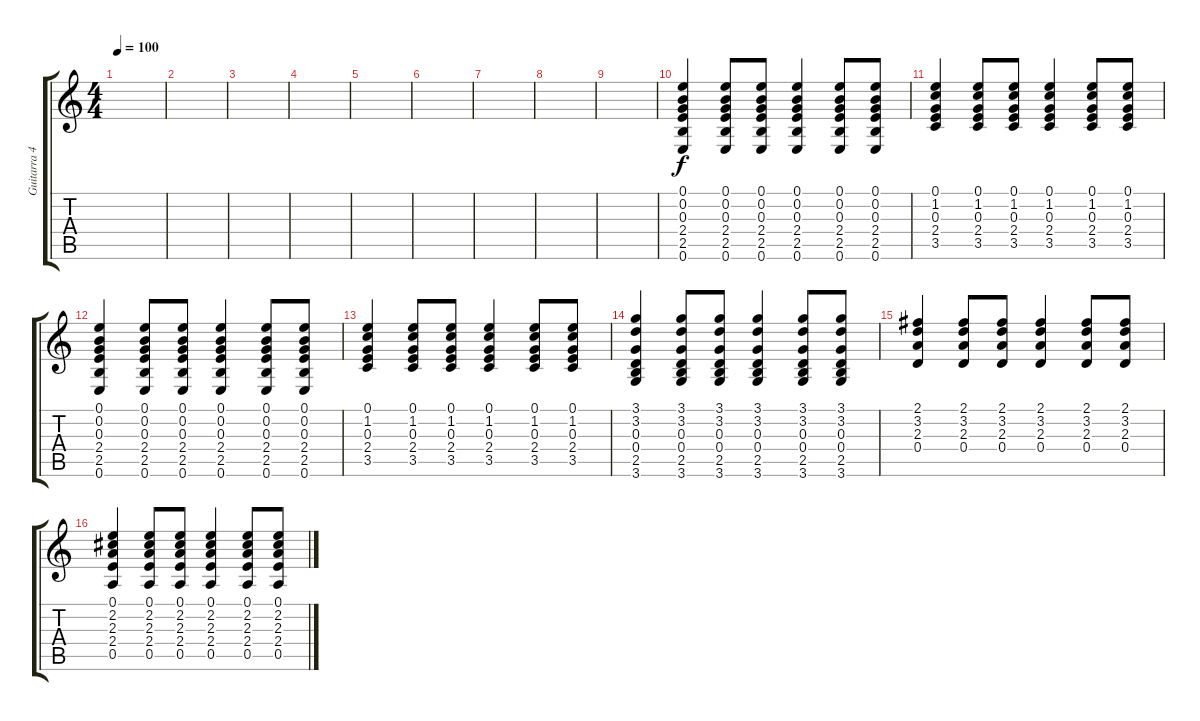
\track ("Guitarra 4" "Guitarra 4") {instrument acousticguitarsteel}
\staff {score tabs}
\tuning (E4 B3 G3 D3 A2 E2) {hide}
\ts (4 4)
\tempo 100
\clef g2
\ks c
|
|
|
|
|
|
|
|
|
(0.1 0.2 0.3 2.4 2.5 0.6).4 (0.1 0.2 0.3 2.4 2.5 0.6).8 (0.1 0.2 0.3 2.4 2.5 0.6).8 (0.1 0.2 0.3 2.4 2.5 0.6).4 (0.1 0.2 0.3 2.4 2.5 0.6).8 (0.1 0.2 0.3 2.4 2.5 0.6).8 |
(0.1 1.2 0.3 2.4 3.5).4 (0.1 1.2 0.3 2.4 3.5).8 (0.1 1.2 0.3 2.4 3.5).8 (0.1 1.2 0.3 2.4 3.5).4 (0.1 1.2 0.3 2.4 3.5).8 (0.1 1.2 0.3 2.4 3.5).8 |
(0.1 0.2 0.3 2.4 2.5 0.6).4 (0.1 0.2 0.3 2.4 2.5 0.6).8 (0.1 0.2 0.3 2.4 2.5 0.6).8 (0.1 0.2 0.3 2.4 2.5 0.6).4 (0.1 0.2 0.3 2.4 2.5 0.6).8 (0.1 0.2 0.3 2.4 2.5 0.6).8 |
(0.1 1.2 0.3 2.4 3.5).4 (0.1 1.2 0.3 2.4 3.5).8 (0.1 1.2 0.3 2.4 3.5).8 (0.1 1.2 0.3 2.4 3.5).4 (0.1 1.2 0.3 2.4 3.5).8 (0.1 1.2 0.3 2.4 3.5).8 |
(3.1 3.2 0.3 0.4 2.5 3.6).4 (3.1 3.2 0.3 0.4 2.5 3.6).8 (3.1 3.2 0.3 0.4 2.5 3.6).8 (3.1 3.2 0.3 0.4 2.5 3.6).4 (3.1 3.2 0.3 0.4 2.5 3.6).8 (3.1 3.2 0.3 0.4 2.5 3.6).8 |
(2.1 3.2 2.3 0.4).4 (2.1 3.2 2.3 0.4).8 (2.1 3.2 2.3 0.4).8 (2.1 3.2 2.3 0.4).4 (2.1 3.2 2.3 0.4).8 (2.1 3.2 2.3 0.4).8 |
(0.1 2.2 2.3 2.4 0.5).4 (0.1 2.2 2.3 2.4 0.5).8 (0.1 2.2 2.3 2.4 0.5).8 (0.1 2.2 2.3 2.4 0.5).4 (0.1 2.2 2.3 2.4 0.5).8 (0.1 2.2 2.3 2.4 0.5).8
